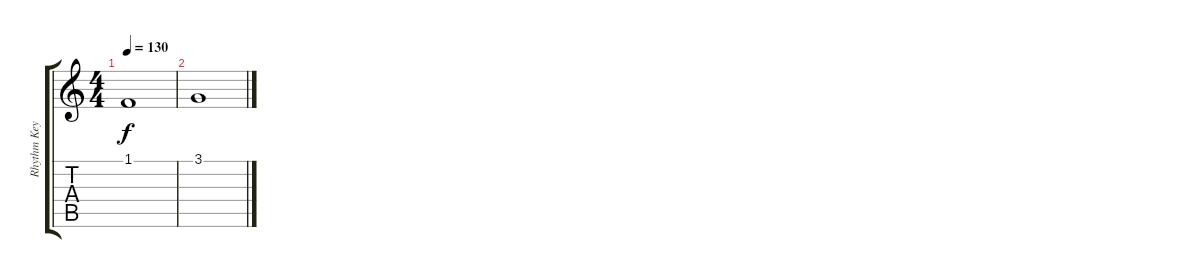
\track ("Rhythm Keyboard" "Rhythm Key") {instrument choiraahs}
\staff {score tabs}
\tuning (E4 B3 G3 D3 A2 E2) {hide}
\ts (4 4)
\tempo 130
\clef g2
\ks c
1.1.1{dy f} |
3.1.1
